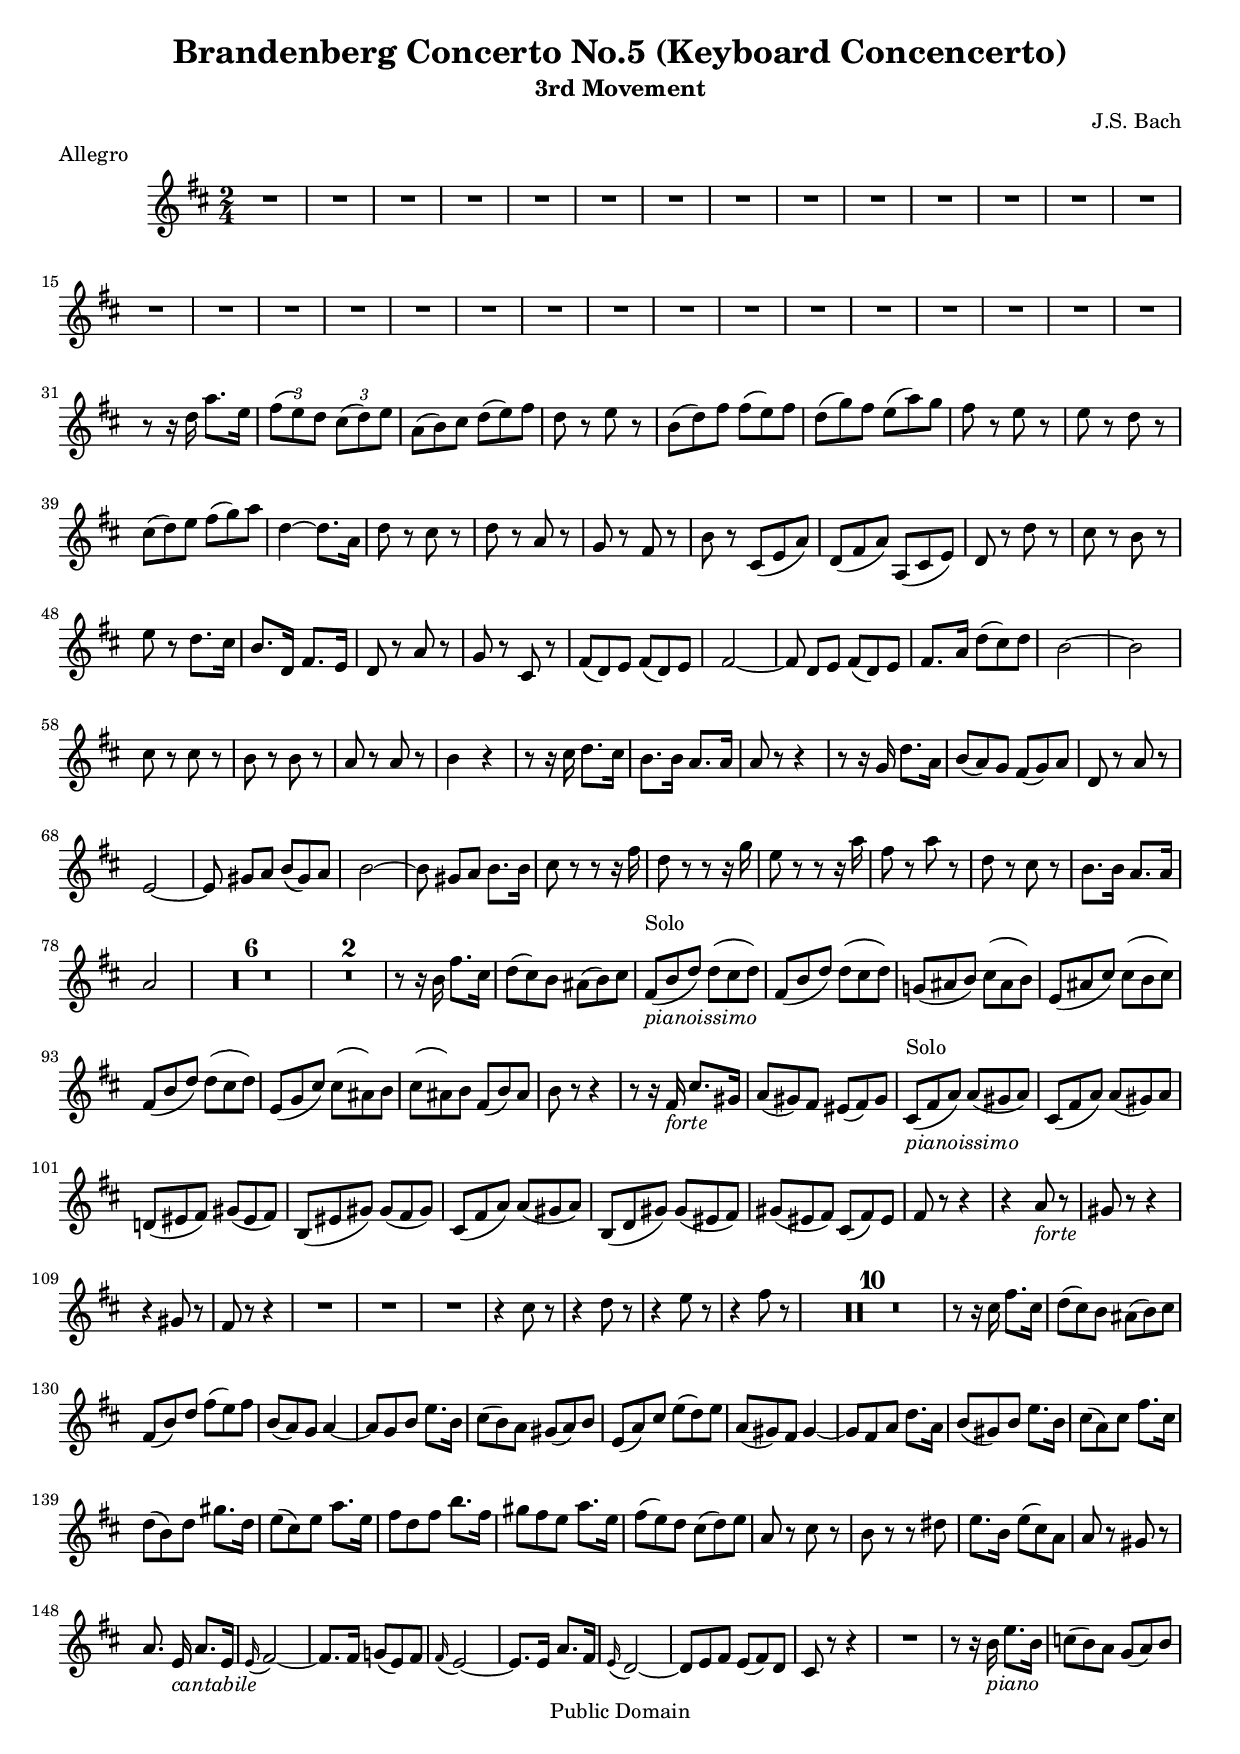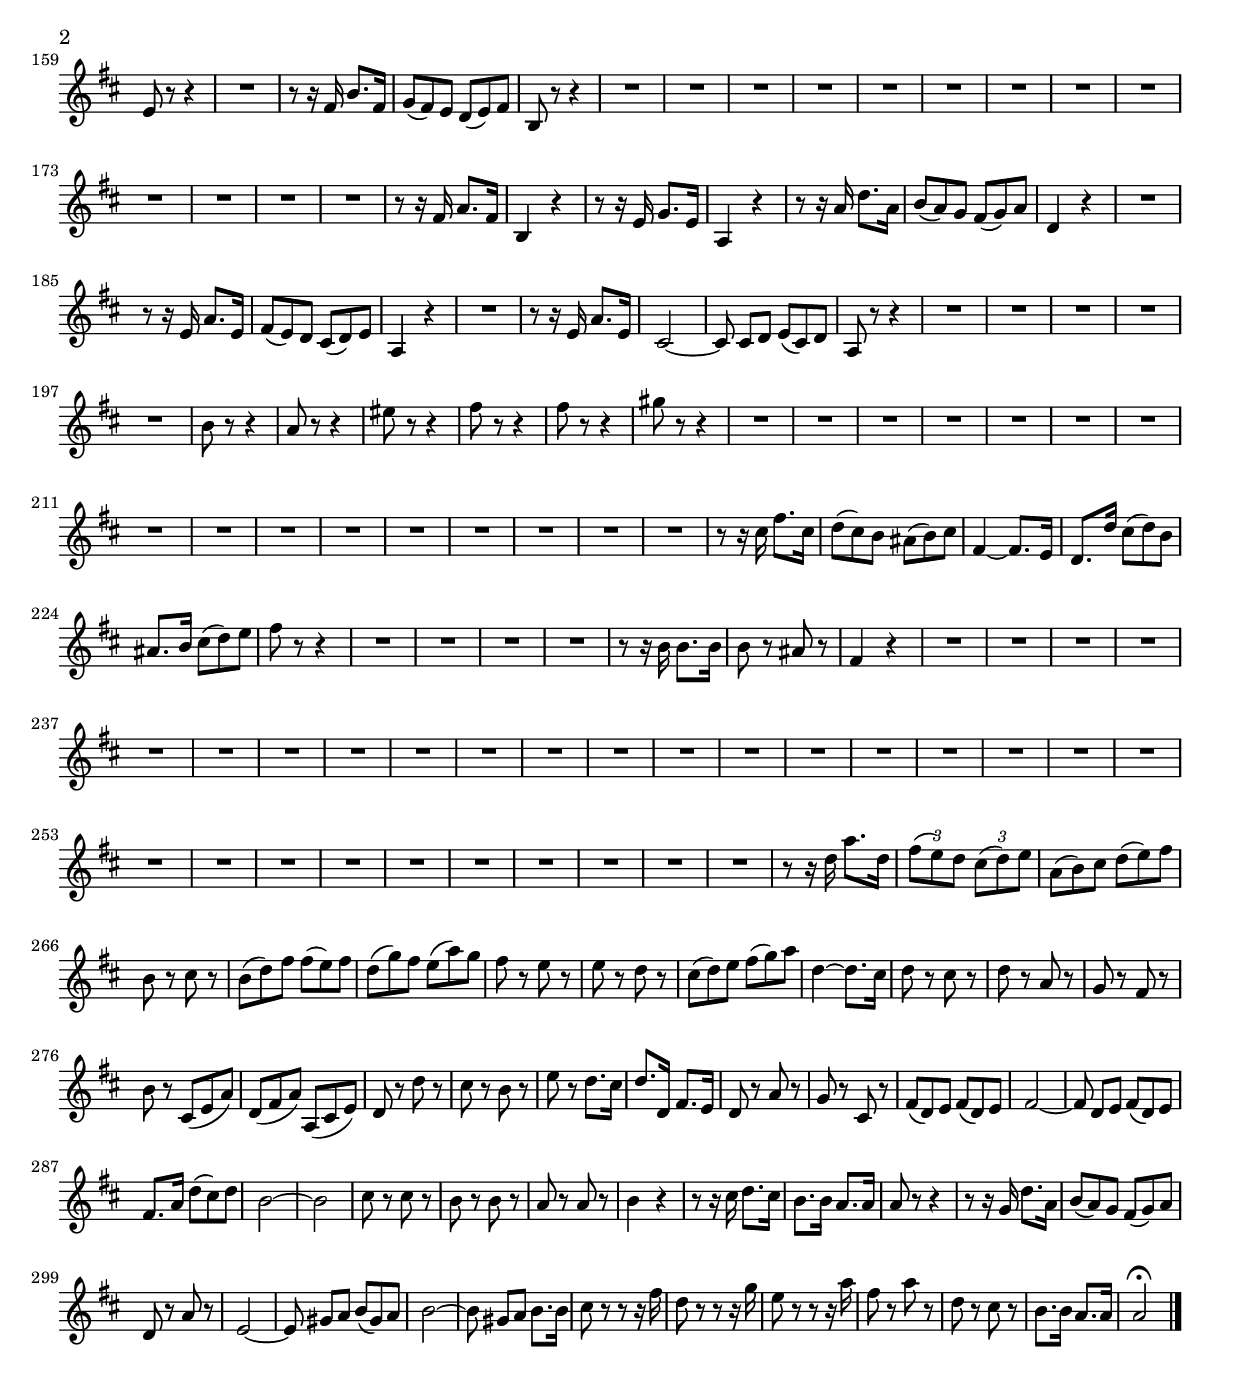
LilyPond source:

\version "2.18.0"

\include "header.ly"


\version "2.18.0"


violin = \relative c'' {
  \clef violin
  \key d \major
  \time 2/4

  \commonSettings


  % --Bar 1-- %
  R2 |
  R2 |
  R2 |
  R2 |
  R2 |
  R2 |
  R2 |
  R2 |

  % --Bar 9-- %
  R2 |
  R2 |
  R2 |
  R2 |
  R2 |
  R2 |
  R2 |
  R2 |

  % --Bar 17-- %
  R2 |
  R2 |
  R2 |
  R2 |
  R2 |
  R2 |
  R2 |
  R2 |
  R2 |

  % --Bar 26-- %
  R2 |
  R2 |
  R2 |
  R2 |
  R2 |
  r8 r16 d16 a'8. e16 |
  \tuplet 3/2 { fis8( e) d cis( d) e } |
  \tripletsHide

  % --Bar 33-- %
  \tuplet 3/2 { a,( b) cis d( e) fis } |
  d r e r |
  \tuplet 3/2 { b( d) fis fis( e) fis } |
  \tuplet 3/2 { d( g) fis e( a) g } |
  fis r e r |
  e r d r |
  \tuplet 3/2 { cis( d) e fis( g) a } |
  d,4 ~ d8. a16 |

  % --Bar 41-- %
  d8 r cis r |
  d r a r |
  g r fis r |
  b r \tuplet 3/2 { cis,( e a) } |
  \tuplet 3/2 { d,( fis a) a,( cis e) } |
  d r d' r |

  % --Bar 47-- %
  cis r b r |
  e r d8. cis16 |
  b8. d,16 fis8. e16 |
  d8 r a' r |
  g r cis, r |
  \tuplet 3/2 { fis( d) e fis( d) e } |
  fis2 ~ |

  % --Bar 54-- %
  \tuplet 3/2 { fis8 \noBeam d e fis( d) e | }
  fis8. a16 \tuplet 3/2 { d8(cis ) d }
  b2 ~ |
  b |
  cis8 r cis r |
  b r b r |
  a r a r |

  % --Bar 61-- %
  b4 r |
  r8 r16 cis d8. cis16 |
  b8. b16 a8. a16 |
  a8 r r4 |
  r8 r16 g d'8. a16 |
  \tuplet 3/2 { b8( a) g fis( g) a } |
  d, r a' r |

  % --Bar 68-- %
  e2 ~ |
  \tuplet 3/2 { e8 \noBeam gis a b( gis) a } |
  b2 ~ |
  \tuplet 3/2 { b8 \noBeam gis a } b8. b16 |
  cis8 r r r16 fis |
  d8 r r r16 g |
  e8 r r r16 a |
  fis8 r a r |
  d, r cis r |
  b8. b16 a8. a16 |
  a2 |
  R2*6 |

  % --Bar 85-- %
  R2*2 |
  r8 r16 b fis'8. cis16 |
  \tuplet 3/2 {
    d8( cis) b ais( b) cis |
    fis,(-\pianoissimo^"Solo" b d) d( cis d) | %\italics
    fis,( b d ) d( cis d ) |
    g,!( ais b) cis( ais b) |
    e,( ais cis) cis( b cis) |
  }


  % \tuplet 3/2 { } |

  % --Bar 93 -- %
  % Bar 93
  \tuplet 3/2 { fis,8( b d) d( cis d) } |
  \tuplet 3/2 { e,8( g cis) cis( ais) b } |
  \tuplet 3/2 { cis8( ais) b fis( b) ais } |
  b8 r r4 |
  r8 r16 fis-\forte cis'8. gis16 |
  \tuplet 3/2 { a8( gis) fis eis( fis) gis } |
  \tuplet 3/2 { cis,8-\pianoissimo^"Solo"( fis a) a( gis a) } |
  \tuplet 3/2 { cis,8( fis a) a( gis) a } |
  \tuplet 3/2 { d,!8( eis fis) gis( eis fis) } |
  \tuplet 3/2 { b,8( eis gis) gis( fis gis) } |
  \tuplet 3/2 { cis,8( fis a) a( gis a) } |
  \tuplet 3/2 { b,8( d gis) gis( eis fis) } |
  \tuplet 3/2 { gis8( eis fis) cis( fis ) eis } |
  fis8 r r4 |
  r a8-\forte r |
  gis8 r r4 |
  r gis8 r |
  fis8 r r4 |
  R2 |
  R2 |
  R2 |
  r4 cis'8 r |
  r4 d8 r |
  r4 e8 r |
  r4 fis8 r |
  R2 *10 |
  r8 r16 cis fis8. cis16 |
  \tuplet 3/2 { d8( cis) b ais( b) cis } |
  \tuplet 3/2 { fis,8( b) d fis( e) fis } |
  \tuplet 3/2 { b,8( a) g } a4 ~ |
  \tuplet 3/2 { a8 g b } e8. b16 |
  \tuplet 3/2 { cis8( b) a gis( a) b } |
  \tuplet 3/2 { e,8( a) cis e( d) e } |
  \tuplet 3/2 { a,8( gis) fis } gis4 ~ |
  \tuplet 3/2 { gis8 fis a } d8. a16 |
  \tuplet 3/2 { b8( gis) b } e8. b16 |
  \tuplet 3/2 { cis8( a) cis } fis8. cis16 |
  \tuplet 3/2 { d8( b) d } gis8. d16 |
  \tuplet 3/2 { e8( cis) e } a8. e16 |
  \tuplet 3/2 { fis8 d fis } b8. fis16 |
  \tuplet 3/2 { gis8 fis e } a8. e16 |
  \tuplet 3/2 { fis8( e) d cis( d) e } |
  a,8 r cis r |
  b r r dis |
  e8. b16
  \tuplet 3/2 { e8( cis) a } |
  a8 r gis r |
  a8. \noBeam e16_\cantabile a8. e16 | \appoggiatura
  e

  fis2 ~ |
  fis8. fis16
  \tuplet 3/2 { g!8( e) fis } |
  \appoggiatura

  fis16

  e2 ~ |
  e8. e16 a8. fis16 |
  \appoggiatura

  e

  d2 ~ |
  \tuplet 3/2 { d8 e fis e( fis) d } |
  cis8 r r4 |
  R2 |
  r8 r16 b'_\piano e8. b16 |
  \tuplet 3/2 { c8( b) a g( a) b } |
  e,8 r r4 |
  R2 |
  r8 r16 fis b8. fis16 |
  \tuplet 3/2 { g8( fis) e d( e) fis } |
  b,8 r r4 |
  R2 |
  R2 |
  R2 |
  R2 |
  R2 |
  R2 |
  R2 |
  R2 |
  R2 |
  R2 |
  R2 |
  R2 |
  R2 |
  r8 r16 fis' a8. fis16 |
  b,4 r |
  r8 r16 e g8. e16 |
  a,4 r |
  r8 r16 a' d8. a16 |
  \tuplet 3/2 { b8( a) g fis( g) a } |
  d,4 r |
  R2 |
  r8 r16 e a8. e16 |
  \tuplet 3/2 { fis8( e) d cis( d) e } |
  a,4 r |
  R2 |
  r8 r16 e' a8. e16 |
  cis2 ~ |
  \tuplet 3/2 { cis8 \noBeam cis d e( cis) d } |
  a8 r r4 |
  R2 |
  R2 |
  R2 |
  R2 |
  R2 |
  b'8 r r4 |
  a8 r r4 |
  eis'8 r r4 |
  fis8 r r4 |
  fis8 r r4 |
  gis8 r r4 |
  R2 |
  R2 |
  R2 |
  R2 |
  R2 |
  R2 |
  R2 |
  R2 |
  R2 |
  R2 |
  R2 |
  R2 |
  R2 |
  R2 |
  R2 |
  R2 |
  r8 r16 cis, fis8. cis16 |
  \tuplet 3/2 { d8( cis) b ais( b) cis } |
  fis,4 ~ fis8. e16 |
  d8. d'16
  \tuplet 3/2 { cis8( d) b } |
  ais8. b16
  \tuplet 3/2 { cis8( d) e } |
  fis8 r r4 |
  R2 |
  R2 |
  R2 |
  R2 |
  r8 r16 b, b8. b16 |
  b8 r ais r |
  fis4 r |
  R2 |
  R2 |
  R2 |
  R2 |
  R2 |
  R2 |
  R2 |
  R2 |
  R2 |
  R2 |
  R2 |
  R2 |
  R2 |
  R2 |
  R2 |
  R2 |
  R2 |
  R2 |
  R2 |
  R2 |
  R2 |
  R2 |
  R2 |
  R2 |
  R2 |
  R2 |
  R2 |
  R2 |
  R2 |
  R2 |
  r8 r16 d' a'8. d,16 | \tripletsShow
  \tuplet 3/2 { fis8( e) d cis( d) e } | \tripletsHide
  \tuplet 3/2 { a,8( b) cis d( e) fis } |
  b,8 r cis r |
  \tuplet 3/2 { b8( d) fis fis( e) fis } |
  \tuplet 3/2 { d8( g) fis e( a) g } |
  fis8 r e r |
  e8 r d r |
  \tuplet 3/2 { cis8( d) e fis( g) a } |
  d,4 ~ d8. cis16 |
  d8 r cis r |
  d8 r a r |
  g8 r fis r |
  b8 r
  \tuplet 3/2 { cis,( e a) } |
  \tuplet 3/2 { d,8( fis a) a,( cis e) } |
  d8 r d' r |
  cis8 r b r |
  e8 r d8. cis16 |
  d8. d,16 fis8. e16 |
  d8 r a' r |
  g8 r cis, r |
  \tuplet 3/2 { fis8( d) e fis( d) e } |
  fis2 ~ |
  \tuplet 3/2 { fis8 \noBeam d e fis( d) e } |
  fis8. a16
  \tuplet 3/2 { d8( cis) d } |
  b2 ~ |
  b |
  cis8 r cis r |
  b8 r b r |
  a8 r a r |
  b4 r |
  r8 r16 cis d8. cis16 |
  b8. b16 a8. a16 |
  a8 r r4 |
  r8 r16 g d'8. a16 |
  \tuplet 3/2 { b8( a) g fis( g) a } |
  d,8 r a' r |
  e2 ~ |
  \tuplet 3/2 { e8 \noBeam gis a b( gis) a } |
  b2 ~ |
  \tuplet 3/2 { b8 \noBeam gis a } b8. b16 |
  cis8 r r8 r16 fis |
  d8 r r8 r16 g |
  e8 r r8 r16 a |
  fis8 r a r |
  d,8 r cis r |
  b8. b16 a8. a16 |
  a2-\fermata \bar "|."
}


\score {
  \violin
  \midi {}
  \layout {}
}